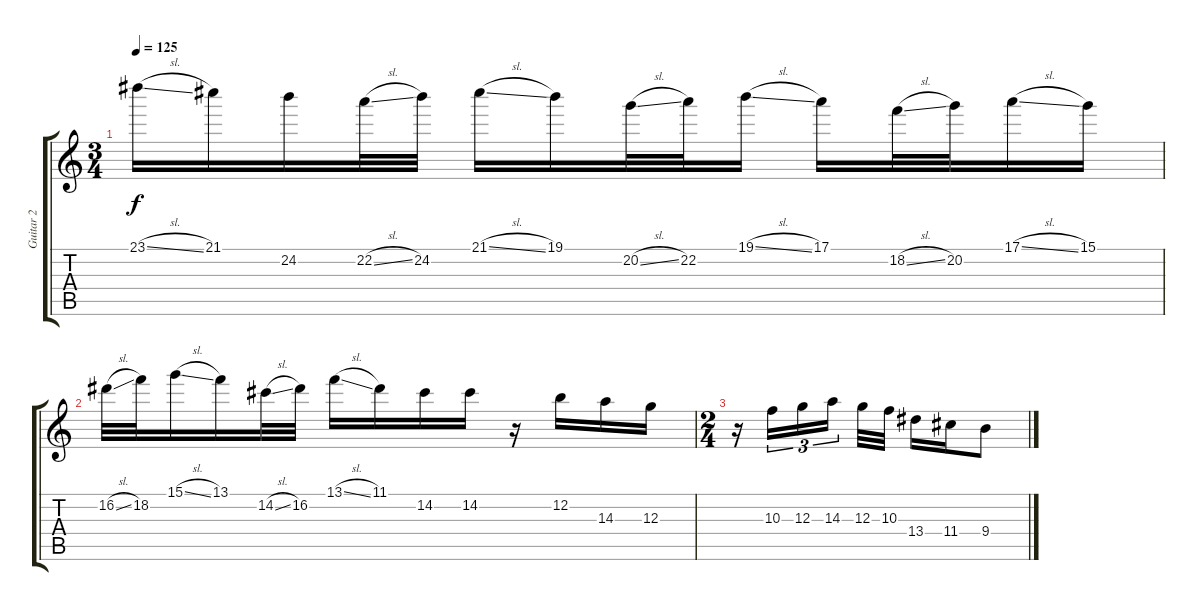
\track ("Guitar 2" "Guitar 2") {instrument distortionguitar}
\staff {score tabs}
\tuning (E4 B3 G3 D3 A2 E2) {hide}
\ts (3 4)
\tempo 125
\clef g2
\ks c
23.1{sl}.16{dy f} 21.1.16 24.2.16 22.2{sl}.32 24.2.32 21.1{sl}.16 19.1.16 20.2{sl}.32 22.2.32 19.1{sl}.16 17.1.16 18.2{sl}.32 20.2.32 17.1{sl}.16 15.1.16 |
16.2{sl}.32 18.2.32 15.1{sl}.16 13.1.16 14.2{sl}.32 16.2.32 13.1{sl}.16 11.1.16 14.2.16 14.2.16 r.16 12.2.16 14.3.16 12.3.16 |
\ts (2 4)
r.16 10.3.16{tu (3 2)} 12.3.16{tu (3 2)} 14.3.16{tu (3 2) beam splitsecondary} 12.3.32 10.3.32 13.4.16 11.4.16 9.4.8
